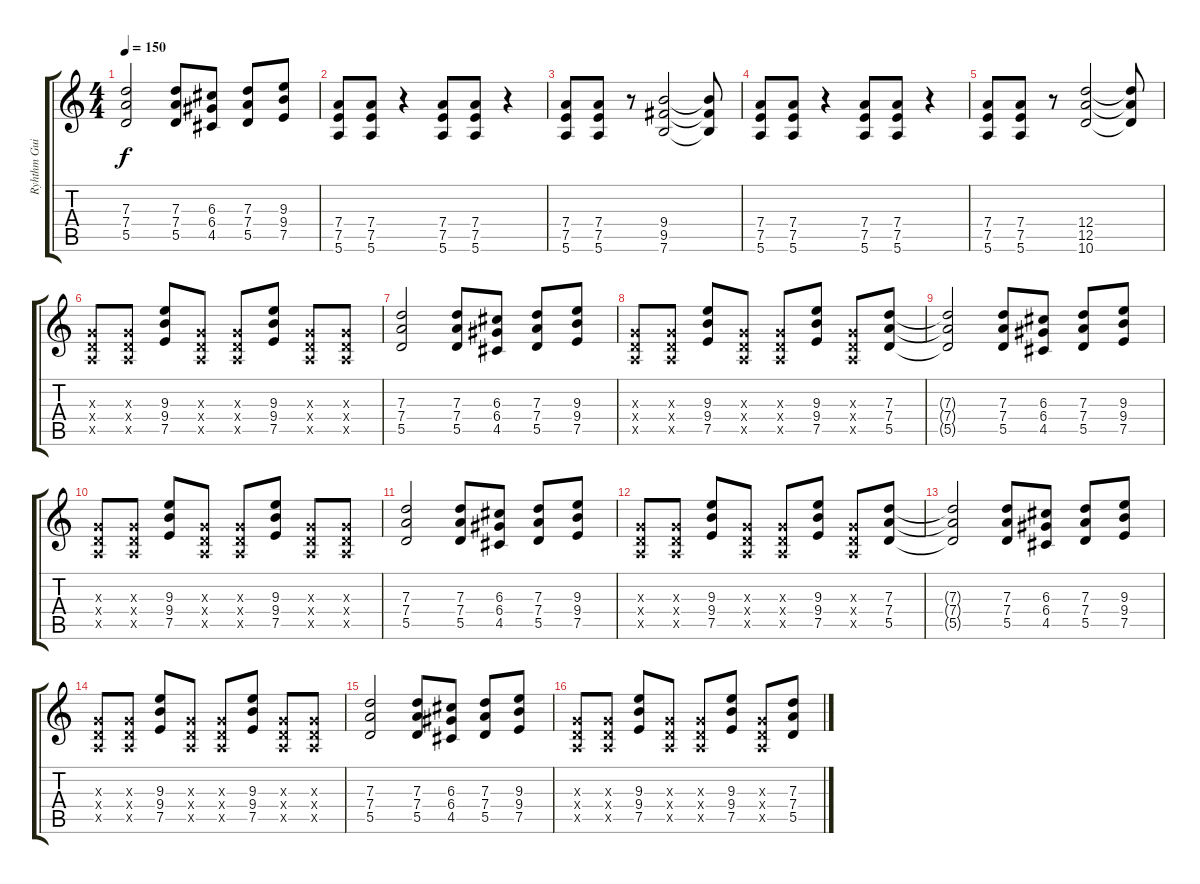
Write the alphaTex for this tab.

\track ("Ryhthm Guitar" "Ryhthm Gui") {instrument distortionguitar}
\staff {score tabs}
\tuning (E4 B3 G3 D3 A2 E2) {hide}
\ts (4 4)
\tempo 150
\clef g2
\ks c
(7.3{t} 7.4{t} 5.5{t}).2{dy f} (7.3 7.4 5.5).8 (6.3 6.4 4.5).8 (7.3 7.4 5.5).8 (9.3 9.4 7.5).8 |
(7.4 7.5 5.6).8 (7.4 7.5 5.6).8 r.4 (7.4 7.5 5.6).8 (7.4 7.5 5.6).8 r.4 |
(7.4 7.5 5.6).8 (7.4 7.5 5.6).8 r.8 (9.4 9.5 7.6).2 (9.4{t} 9.5{t} 7.6{t}).8 |
(7.4 7.5 5.6).8 (7.4 7.5 5.6).8 r.4 (7.4 7.5 5.6).8 (7.4 7.5 5.6).8 r.4 |
(7.4 7.5 5.6).8 (7.4 7.5 5.6).8 r.8 (12.4 12.5 10.6).2 (12.4{t} 12.5{t} 10.6{t}).8 |
(0.3{x} 0.4{x} 0.5{x}).8 (0.3{x} 0.4{x} 0.5{x}).8 (9.3 9.4 7.5).8 (0.3{x} 0.4{x} 0.5{x}).8 (0.3{x} 0.4{x} 0.5{x}).8 (9.3 9.4 7.5).8 (0.3{x} 0.4{x} 0.5{x}).8 (0.3{x} 0.4{x} 0.5{x}).8 |
(7.3 7.4 5.5).2 (7.3 7.4 5.5).8 (6.3 6.4 4.5).8 (7.3 7.4 5.5).8 (9.3 9.4 7.5).8 |
(0.3{x} 0.4{x} 0.5{x}).8 (0.3{x} 0.4{x} 0.5{x}).8 (9.3 9.4 7.5).8 (0.3{x} 0.4{x} 0.5{x}).8 (0.3{x} 0.4{x} 0.5{x}).8 (9.3 9.4 7.5).8 (0.3{x} 0.4{x} 0.5{x}).8 (7.3 7.4 5.5).8 |
(7.3{t} 7.4{t} 5.5{t}).2 (7.3 7.4 5.5).8 (6.3 6.4 4.5).8 (7.3 7.4 5.5).8 (9.3 9.4 7.5).8 |
(0.3{x} 0.4{x} 0.5{x}).8 (0.3{x} 0.4{x} 0.5{x}).8 (9.3 9.4 7.5).8 (0.3{x} 0.4{x} 0.5{x}).8 (0.3{x} 0.4{x} 0.5{x}).8 (9.3 9.4 7.5).8 (0.3{x} 0.4{x} 0.5{x}).8 (0.3{x} 0.4{x} 0.5{x}).8 |
(7.3 7.4 5.5).2 (7.3 7.4 5.5).8 (6.3 6.4 4.5).8 (7.3 7.4 5.5).8 (9.3 9.4 7.5).8 |
(0.3{x} 0.4{x} 0.5{x}).8 (0.3{x} 0.4{x} 0.5{x}).8 (9.3 9.4 7.5).8 (0.3{x} 0.4{x} 0.5{x}).8 (0.3{x} 0.4{x} 0.5{x}).8 (9.3 9.4 7.5).8 (0.3{x} 0.4{x} 0.5{x}).8 (7.3 7.4 5.5).8 |
(7.3{t} 7.4{t} 5.5{t}).2 (7.3 7.4 5.5).8 (6.3 6.4 4.5).8 (7.3 7.4 5.5).8 (9.3 9.4 7.5).8 |
(0.3{x} 0.4{x} 0.5{x}).8 (0.3{x} 0.4{x} 0.5{x}).8 (9.3 9.4 7.5).8 (0.3{x} 0.4{x} 0.5{x}).8 (0.3{x} 0.4{x} 0.5{x}).8 (9.3 9.4 7.5).8 (0.3{x} 0.4{x} 0.5{x}).8 (0.3{x} 0.4{x} 0.5{x}).8 |
(7.3 7.4 5.5).2 (7.3 7.4 5.5).8 (6.3 6.4 4.5).8 (7.3 7.4 5.5).8 (9.3 9.4 7.5).8 |
(0.3{x} 0.4{x} 0.5{x}).8 (0.3{x} 0.4{x} 0.5{x}).8 (9.3 9.4 7.5).8 (0.3{x} 0.4{x} 0.5{x}).8 (0.3{x} 0.4{x} 0.5{x}).8 (9.3 9.4 7.5).8 (0.3{x} 0.4{x} 0.5{x}).8 (7.3 7.4 5.5).8
